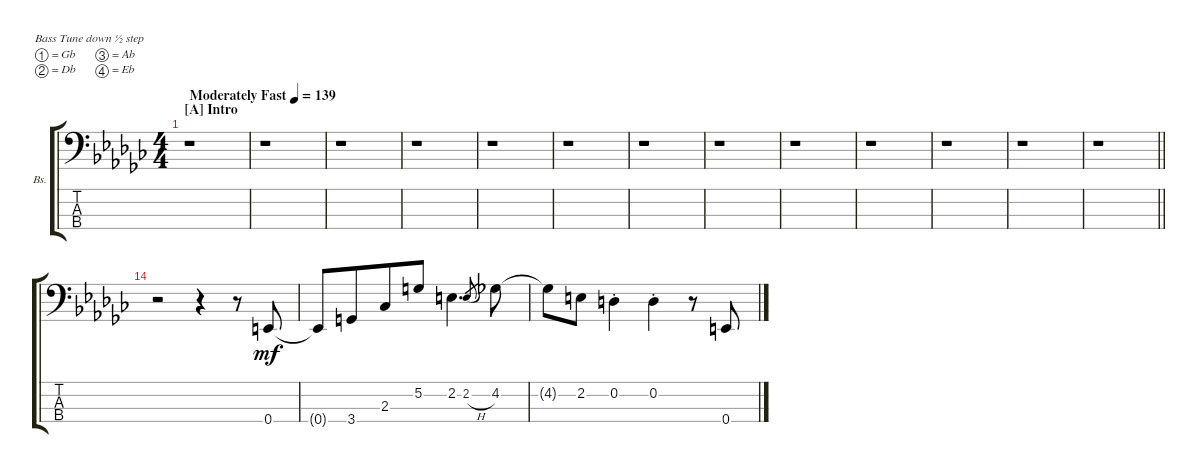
\bracketExtendMode groupsimilarinstruments
\firstSystemTrackNameOrientation horizontal
\otherSystemsTrackNameOrientation horizontal
\defaultBarNumberDisplay FirstOfSystem
\track ("Electric Bass" "Bs.") {instrument electricbassfinger}
\staff {score tabs}
\tuning (Gb2 Db2 Ab1 Eb1)
\displaytranspose 13
\ts (4 4)
\beaming (8 2 2 2 2)
\section ("A" "Intro")
\tempo (139 "Moderately Fast")
\clef f4
\ks gb
r.1{dy mf instrument electricbassfinger} |
r.1 |
r.1 |
r.1 |
r.1 |
r.1 |
r.1 |
r.1 |
r.1 |
r.1 |
r.1 |
r.1 |
\barLineRight lightlight
r.1 |
r.2 r.4 r.8 0.4.8 |
0.4{t}.8{beam merge} 3.4.8{beam merge} 2.3.8 5.2.8 2.2.4{d} 2.2{h}.8{gr} 4.2.8 |
4.2{t}.8 2.2.8 0.2{st}.4 0.2{st}.4 r.8 0.4.8
